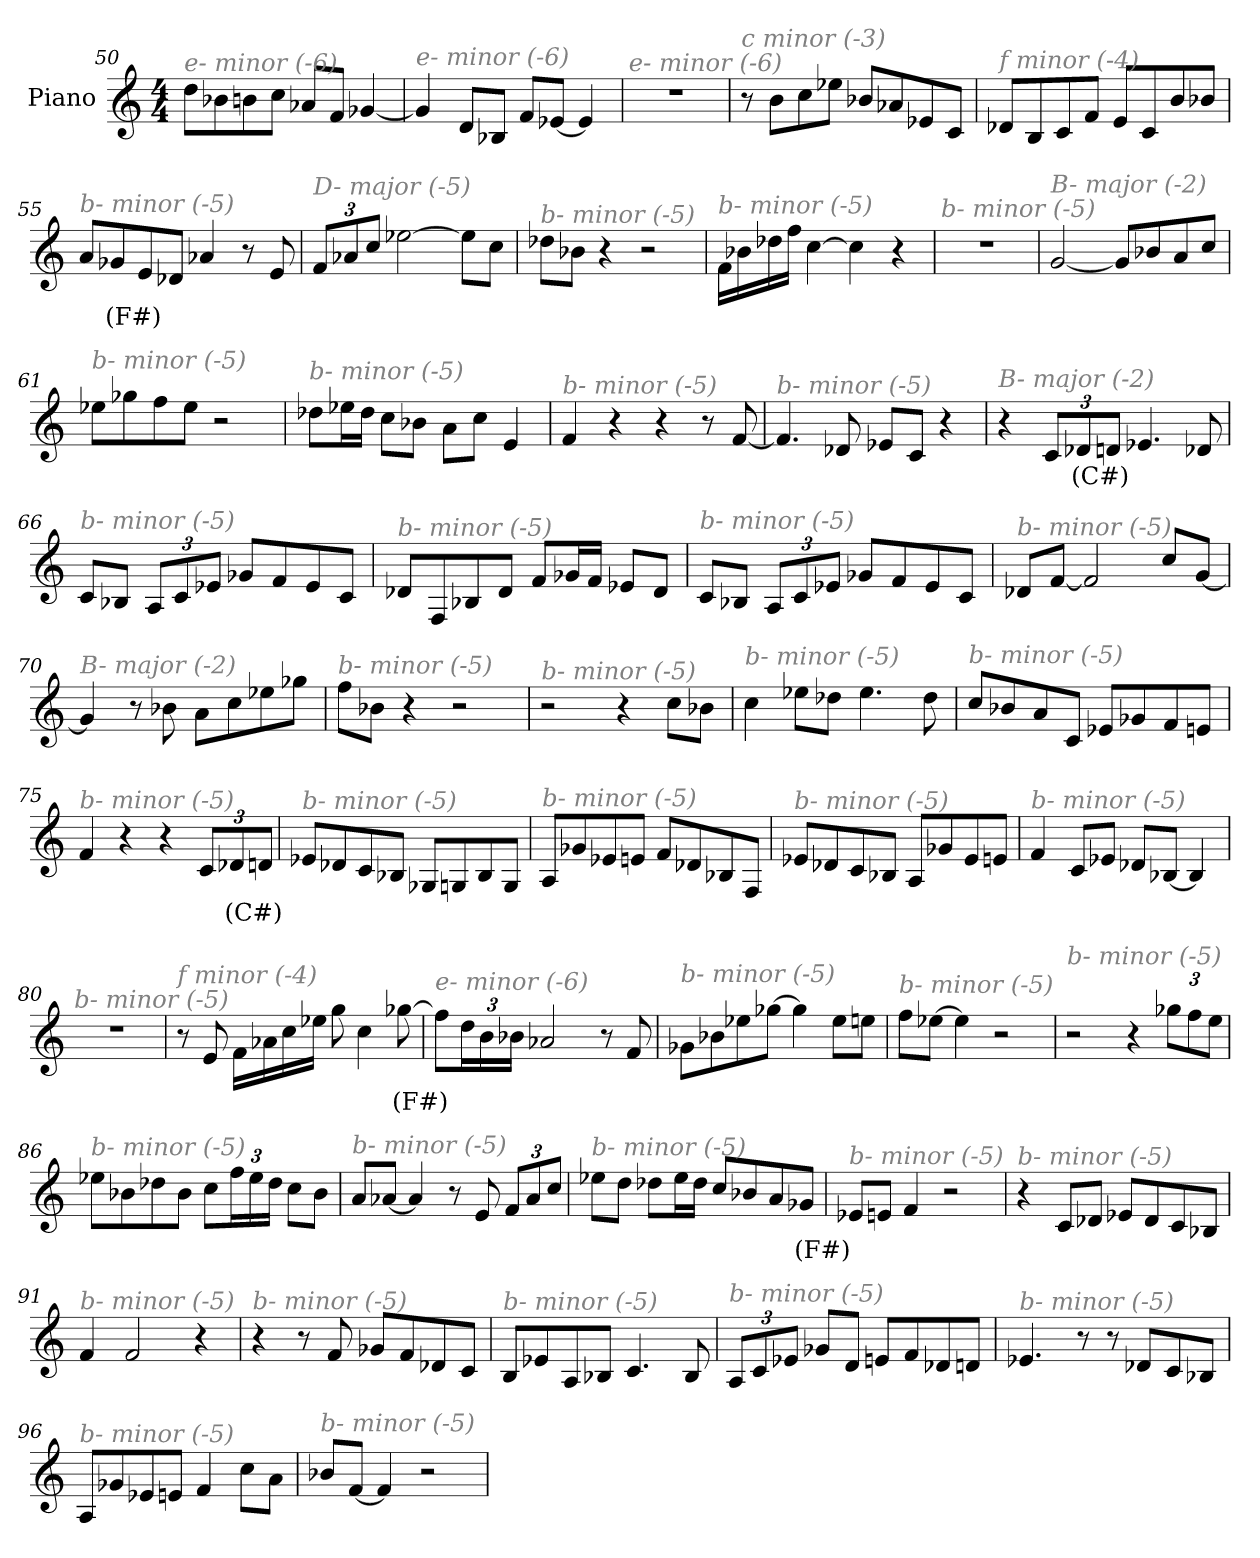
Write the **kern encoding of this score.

**kern	**text
*part1	*part1
*staff1	*staff1
*I"Piano	*
*I'Pno	*
*clefG2	*
*k[]	*
*M4/4	*
=50	=50
!LO:TX:i:color=#808080:t=e- minor (-6)	!
8dd\L	.
8b-X\	.
8bn\	.
8cc\J	.
8a-X/L	.
8f/J	.
[4g-X/	.
=51	=51
!LO:TX:i:color=#808080:t=e- minor (-6)	!
4g-/]	.
8d/L	.
8B-X/J	.
8f/L	.
[8e-X/J	.
4e-/]	.
=52	=52
!LO:TX:i:color=#808080:t=e- minor (-6)	!
1r	.
!!LO:LB:g=z
=53	=53
!LO:TX:i:color=#808080:t=c minor (-3)	!
8r	.
8b\L	.
8cc\	.
8ee-X\J	.
8b-X/L	.
8a-X/	.
8e-X/	.
8c/J	.
=54	=54
!LO:TX:i:color=#808080:t=f minor (-4)	!
8d-X/L	.
8B/	.
8c/	.
8f/J	.
8e/L	.
8c/	.
8b/	.
8b-X/J	.
=55	=55
!LO:TX:i:color=#808080:t=b- minor (-5)	!
8a/L	.
8g-Xi/	(F#)
8e/	.
8d-X/J	.
4a-X/	.
8r	.
8e/	.
=56	=56
*Xbrackettup	*
!LO:TX:i:color=#808080:t=D- major (-5)	!
12f/L	.
12a-X/	.
12cc/J	.
[2ee-X\	.
8ee-\L]	.
8cc\J	.
!!LO:LB:g=z
=57	=57
!LO:TX:i:color=#808080:t=b- minor (-5)	!
8dd-X\L	.
8b-X\J	.
4r	.
2r	.
=58	=58
!LO:TX:i:color=#808080:t=b- minor (-5)	!
16f\LL	.
16b-X\	.
16dd-X\	.
16ff\JJ	.
[4cc\	.
4cc\]	.
4r	.
=59	=59
!LO:TX:i:color=#808080:t=b- minor (-5)	!
1r	.
=60	=60
!LO:TX:i:color=#808080:t=B- major (-2)	!
[2g/	.
8g/L]	.
8b-X/	.
8a/	.
8cc/J	.
=61	=61
!LO:TX:i:color=#808080:t=b- minor (-5)	!
8ee-X\L	.
8gg-X\	.
8ff\	.
8ee-\J	.
2r	.
!!LO:LB:g=z
=62	=62
!LO:TX:i:color=#808080:t=b- minor (-5)	!
8dd-X\L	.
16ee-X\L	.
16dd-\JJ	.
8cc\L	.
8b-X\J	.
8a\L	.
8cc\J	.
4e/	.
=63	=63
!LO:TX:i:color=#808080:t=b- minor (-5)	!
4f/	.
4r	.
4r	.
8r	.
[8f/	.
=64	=64
!LO:TX:i:color=#808080:t=b- minor (-5)	!
4.f/]	.
8d-X/	.
8e-X/L	.
8c/J	.
4r	.
=65	=65
!LO:TX:i:color=#808080:t=B- major (-2)	!
4r	.
12c/L	.
12d-Xi/	(C#)
12d/J	.
4.e-X/	.
8d-X/	.
!!LO:LB:g=z
=66	=66
!LO:TX:i:color=#808080:t=b- minor (-5)	!
8c/L	.
8B-X/J	.
12A/L	.
12c/	.
12e-X/J	.
8g-X/L	.
8f/	.
8e-/	.
8c/J	.
=67	=67
!LO:TX:i:color=#808080:t=b- minor (-5)	!
8d-X/L	.
8F/	.
8B-X/	.
8d-/J	.
8f/L	.
16g-X/L	.
16f/JJ	.
8e-X/L	.
8d-/J	.
=68	=68
!LO:TX:i:color=#808080:t=b- minor (-5)	!
8c/L	.
8B-X/J	.
12A/L	.
12c/	.
12e-X/J	.
8g-X/L	.
8f/	.
8e-/	.
8c/J	.
=69	=69
!LO:TX:i:color=#808080:t=b- minor (-5)	!
8d-X/L	.
[8f/J	.
2f/]	.
8cc/L	.
[8g/J	.
!!LO:LB:g=z
=70	=70
!LO:TX:i:color=#808080:t=B- major (-2)	!
4g/]	.
8r	.
8b-X\	.
8a\L	.
8cc\	.
8ee-X\	.
8gg-X\J	.
=71	=71
!LO:TX:i:color=#808080:t=b- minor (-5)	!
8ff\L	.
8b-X\J	.
4r	.
2r	.
=72	=72
!LO:TX:i:color=#808080:t=b- minor (-5)	!
2r	.
4r	.
8cc\L	.
8b-X\J	.
=73	=73
!LO:TX:i:color=#808080:t=b- minor (-5)	!
4cc\	.
8ee-X\L	.
8dd-X\J	.
4.ee-\	.
8dd-\	.
=74	=74
!LO:TX:i:color=#808080:t=b- minor (-5)	!
8cc/L	.
8b-X/	.
8a/	.
8c/J	.
8e-X/L	.
8g-X/	.
8f/	.
8en/J	.
!!LO:LB:g=z
=75	=75
!LO:TX:i:color=#808080:t=b- minor (-5)	!
4f/	.
4r	.
4r	.
12c/L	.
12d-Xi/	(C#)
12d/J	.
=76	=76
!LO:TX:i:color=#808080:t=b- minor (-5)	!
8e-X/L	.
8d-X/	.
8c/	.
8B-X/J	.
8G-X/L	.
8Gn/	.
8B-/	.
8G/J	.
=77	=77
!LO:TX:i:color=#808080:t=b- minor (-5)	!
8A/L	.
8g-X/	.
8e-X/	.
8en/J	.
8f/L	.
8d-X/	.
8B-X/	.
8F/J	.
=78	=78
!LO:TX:i:color=#808080:t=b- minor (-5)	!
8e-X/L	.
8d-X/	.
8c/	.
8B-X/J	.
8A/L	.
8g-X/	.
8e-/	.
8en/J	.
!!LO:LB:g=z
=79	=79
!LO:TX:i:color=#808080:t=b- minor (-5)	!
4f/	.
8c/L	.
8e-X/J	.
8d-X/L	.
[8B-X/J	.
4B-/]	.
=80	=80
!LO:TX:i:color=#808080:t=b- minor (-5)	!
1r	.
=81	=81
!LO:TX:i:color=#808080:t=f minor (-4)	!
8r	.
8e/	.
16f\LL	.
16a-X\	.
16cc\	.
16ee-X\JJ	.
8gg\	.
4cc\	.
[8gg-Xi\	(F#)
=82	=82
!LO:TX:i:color=#808080:t=e- minor (-6)	!
8ff#\L]	.
24dd\L	.
24b\	.
24b-X\JJ	.
2a-X/	.
8r	.
8f/	.
=83	=83
!LO:TX:i:color=#808080:t=b- minor (-5)	!
8g-X\L	.
8b-X\	.
8ee-X\	.
[8gg-X\J	.
4gg-\]	.
8ee-\L	.
8een\J	.
!!LO:LB:g=z
=84	=84
!LO:TX:i:color=#808080:t=b- minor (-5)	!
8ff\L	.
[8ee-X\J	.
4ee-\]	.
2r	.
=85	=85
!LO:TX:i:color=#808080:t=b- minor (-5)	!
2r	.
4r	.
12gg-X\L	.
12ff\	.
12ee\J	.
=86	=86
!LO:TX:i:color=#808080:t=b- minor (-5)	!
8ee-X\L	.
8b-X\	.
8dd-X\	.
8b-\J	.
8cc\L	.
24ff\L	.
24ee-\	.
24dd-\JJ	.
8cc\L	.
8b-\J	.
=87	=87
!LO:TX:i:color=#808080:t=b- minor (-5)	!
8a/L	.
[8a-X/J	.
4a-/]	.
8r	.
8e/	.
12f/L	.
12a-/	.
12cc/J	.
!!LO:LB:g=z
=88	=88
!LO:TX:i:color=#808080:t=b- minor (-5)	!
8ee-X\L	.
8dd\J	.
8dd-X\L	.
16ee-\L	.
16dd-\JJ	.
8cc/L	.
8b-X/	.
8a/	.
8g-Xi/J	(F#)
=89	=89
!LO:TX:i:color=#808080:t=b- minor (-5)	!
8e-X/L	.
8en/J	.
4f/	.
2r	.
=90	=90
!LO:TX:i:color=#808080:t=b- minor (-5)	!
4r	.
8c/L	.
8d-X/J	.
8e-X/L	.
8d-/	.
8c/	.
8B-X/J	.
=91	=91
!LO:TX:i:color=#808080:t=b- minor (-5)	!
4f/	.
2f/	.
4r	.
=92	=92
!LO:TX:i:color=#808080:t=b- minor (-5)	!
4r	.
8r	.
8f/	.
8g-X/L	.
8f/	.
8d-X/	.
8c/J	.
!!LO:PB:g=z
=93	=93
!LO:TX:i:color=#808080:t=b- minor (-5)	!
8B/L	.
8e-X/	.
8A/	.
8B-X/J	.
4.c/	.
8B-/	.
=94	=94
!LO:TX:i:color=#808080:t=b- minor (-5)	!
12A/L	.
12c/	.
12e-X/J	.
8g-X/L	.
8d/J	.
8en/L	.
8f/	.
8d-X/	.
8dn/J	.
=95	=95
!LO:TX:i:color=#808080:t=b- minor (-5)	!
4.e-X/	.
8r	.
8r	.
8d-X/L	.
8c/	.
8B-X/J	.
=96	=96
!LO:TX:i:color=#808080:t=b- minor (-5)	!
8A/L	.
8g-X/	.
8e-X/	.
8en/J	.
4f/	.
8cc\L	.
8a\J	.
!!LO:LB:g=z
=97	=97
!LO:TX:i:color=#808080:t=b- minor (-5)	!
8b-X/L	.
[8f/J	.
4f/]	.
2r	.
=	=
*-	*-
